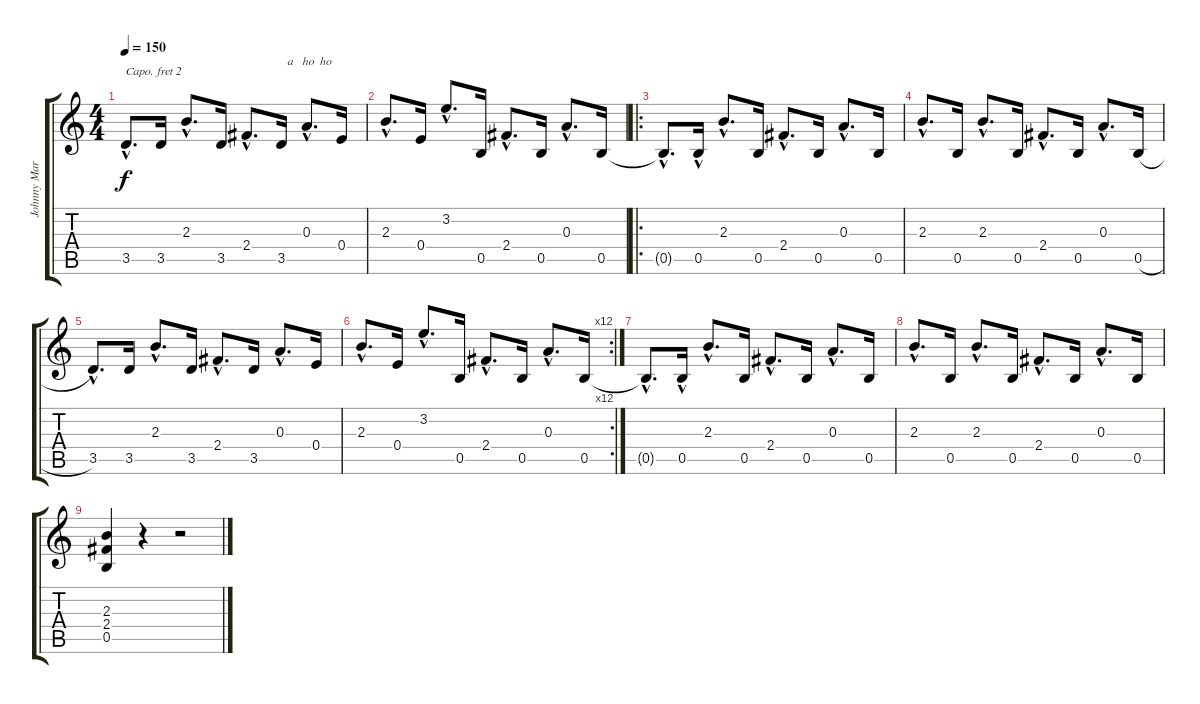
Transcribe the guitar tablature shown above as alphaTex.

\track ("Johnny Marr" "Johnny Mar") {instrument overdrivenguitar}
\staff {score tabs}
\capo 2
\tuning (E4 B3 G3 D3 A2 E2) {hide}
\ts (4 4)
\tempo 150
\clef g2
\ks c
3.5{hac}.8{d dy f} 3.5.16 2.3{hac}.8{d} 3.5.16 2.4{hac}.8{d} 3.5.16{txt "  a   ho  ho"} 0.3{hac}.8{d} 0.4.16 |
2.3{hac}.8{d} 0.4.16 3.2{hac}.8{d} 0.5.16 2.4{hac}.8{d} 0.5.16 0.3{hac}.8{d} 0.5.16 |
\ro
0.5{hac t}.8{d} 0.5{hac}.16 2.3{hac}.8{d} 0.5.16 2.4{hac}.8{d} 0.5.16 0.3{hac}.8{d} 0.5.16 |
2.3{hac}.8{d} 0.5.16 2.3{hac}.8{d} 0.5.16 2.4{hac}.8{d} 0.5.16 0.3{hac}.8{d} 0.5{h}.16 |
3.5{hac}.8{d} 3.5.16 2.3{hac}.8{d} 3.5.16 2.4{hac}.8{d} 3.5.16 0.3{hac}.8{d} 0.4.16 |
\rc 12
2.3{hac}.8{d} 0.4.16 3.2{hac}.8{d} 0.5.16 2.4{hac}.8{d} 0.5.16 0.3{hac}.8{d} 0.5.16 |
0.5{hac t}.8{d} 0.5{hac}.16 2.3{hac}.8{d} 0.5.16 2.4{hac}.8{d} 0.5.16 0.3{hac}.8{d} 0.5.16 |
2.3{hac}.8{d} 0.5.16 2.3{hac}.8{d} 0.5.16 2.4{hac}.8{d} 0.5.16 0.3{hac}.8{d} 0.5.16 |
(2.3 2.4 0.5).4 r.4 r.2
